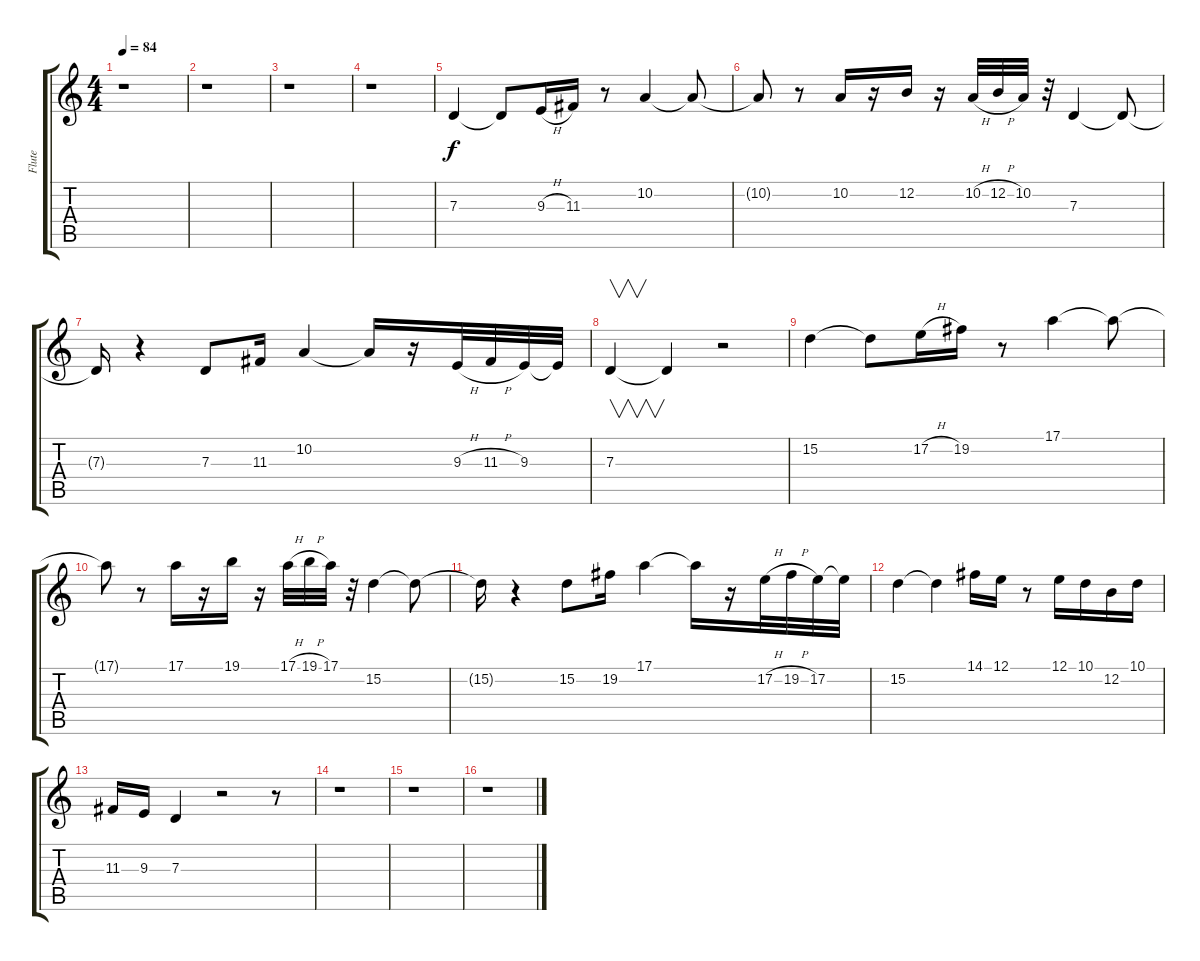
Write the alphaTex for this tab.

\track ("Flute" "Flute") {instrument flute}
\staff {score tabs}
\tuning (E4 B3 G3 D3 A2 E2) {hide}
\ts (4 4)
\tempo 84
\clef g2
\ks c
r.1{dy f instrument flute} |
r.1 |
r.1 |
r.1 |
7.3.4 7.3{t}.8 9.3{h}.16 11.3.16 r.8 10.2.4 10.2{t}.8 |
10.2{t}.8 r.8 10.2.16 r.16 12.2.16 r.16 10.2{h}.32 12.2{h}.32 10.2.32 r.32 7.3.4 7.3{t}.8 |
7.3{t}.16 r.4 7.3.8 11.3.16 10.2.4 10.2{t}.16 r.16 9.3{h}.32 11.3{h}.32 9.3.32 9.3{t}.32 |
7.3.4{v} 7.3{t}.4 r.2 |
15.2.4 15.2{t}.8 17.2{h}.16 19.2.16 r.8 17.1.4 17.1{t}.8 |
17.1{t}.8 r.8 17.1.16 r.16 19.1.16 r.16 17.1{h}.32 19.1{h}.32 17.1.32 r.32 15.2.4 15.2{t}.8 |
15.2{t}.16 r.4 15.2.8 19.2.16 17.1.4 17.1{t}.16 r.16 17.2{h}.32 19.2{h}.32 17.2.32 17.2{t}.32 |
15.2.4 15.2{t}.4 14.1.16 12.1.16 r.8 12.1.16 10.1.16 12.2.16 10.1.16 |
11.3.16 9.3.16 7.3.4 r.2 r.8 |
r.1 |
r.1 |
r.1
